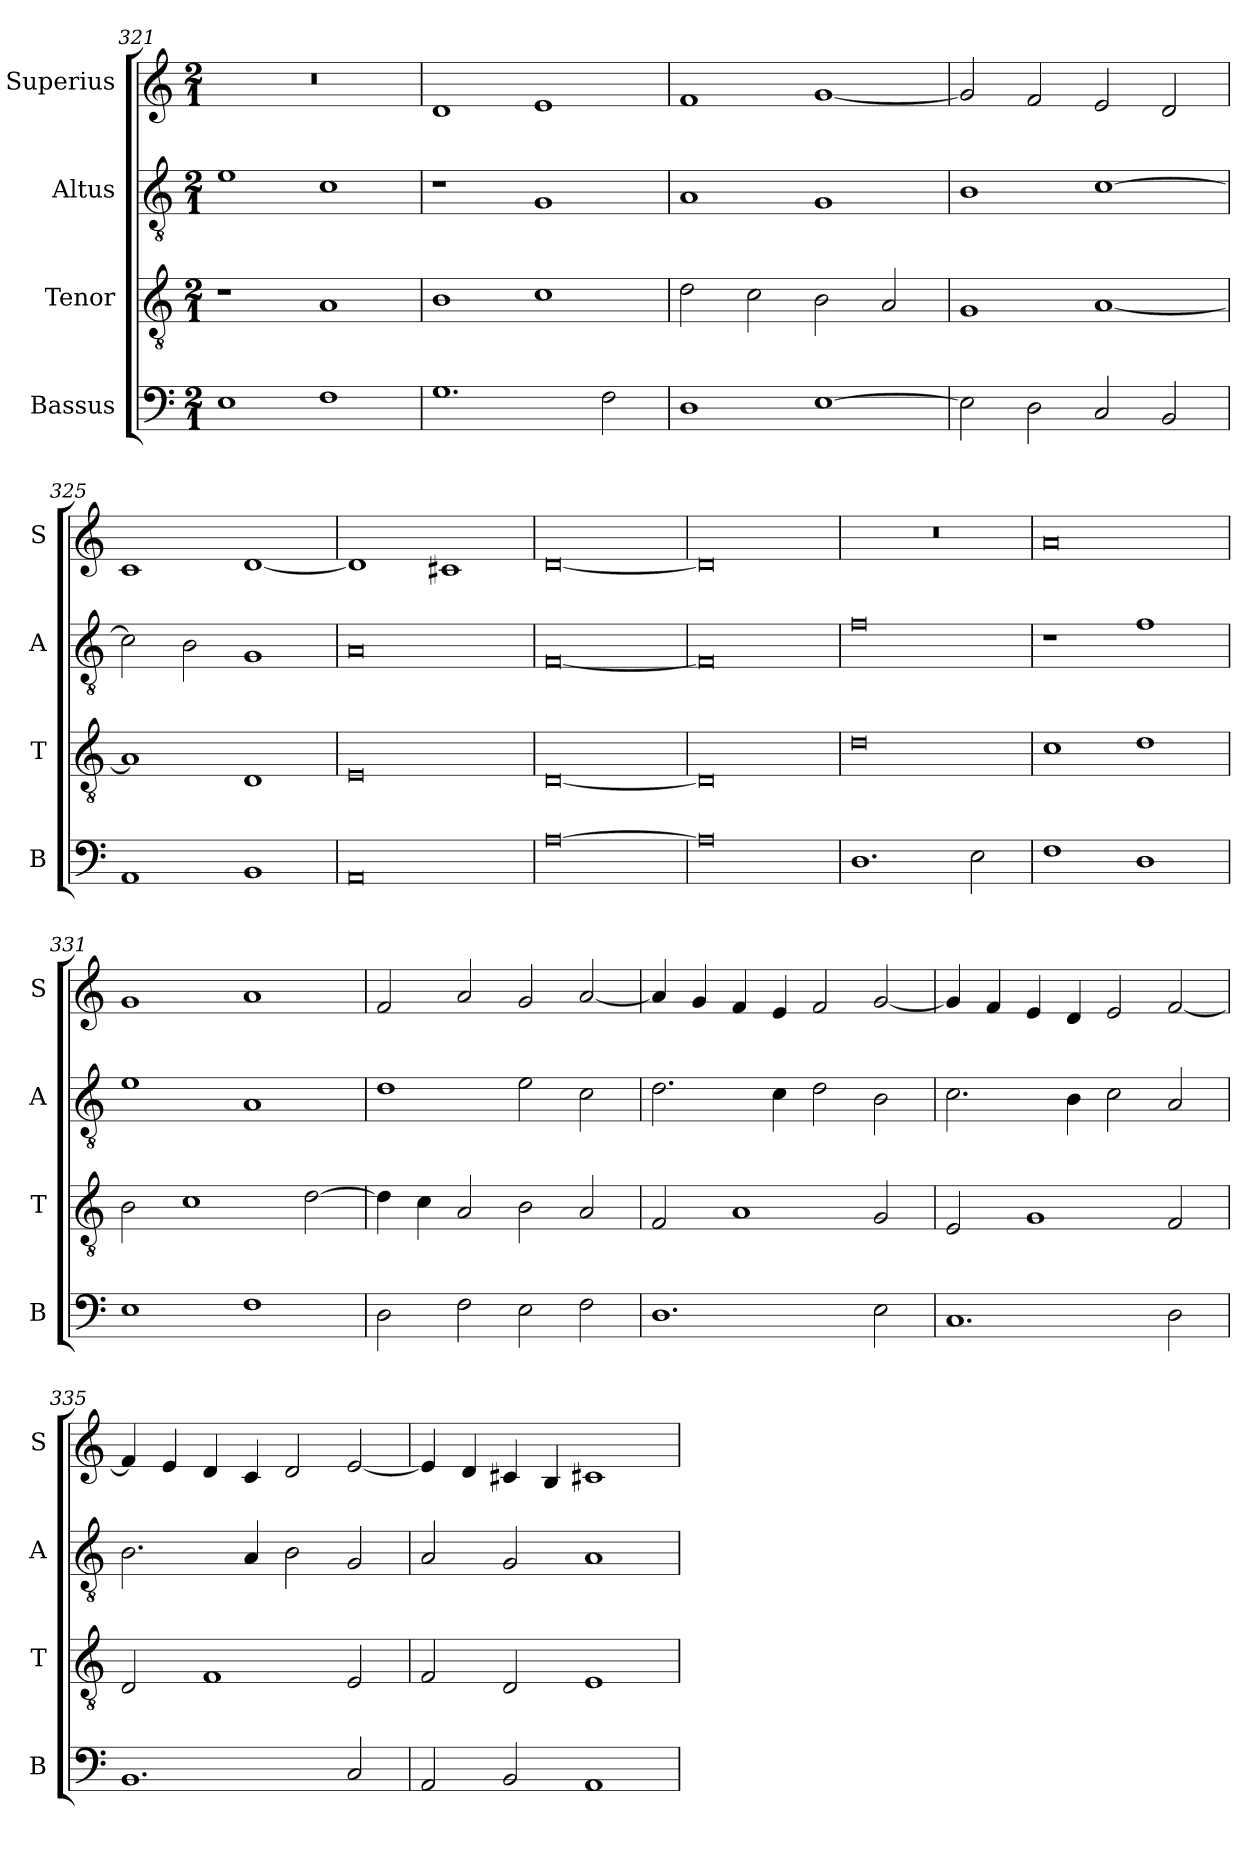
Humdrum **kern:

**kern	**kern	**kern	**kern
*part4	*part3	*part2	*part1
*staff4	*staff3	*staff2	*staff1
*I"Bassus	*I"Tenor	*I"Altus	*I"Superius
*I'B	*I'T	*I'A	*I'S
*clefF4	*clefGv2	*clefGv2	*clefG2
*k[]	*k[]	*k[]	*k[]
*M2/1	*M2/1	*M2/1	*M2/1
=321	=321	=321	=321
1E	1r	1e	0r
1F	1A	1c	.
=322	=322	=322	=322
1.G	1B	1r	1d
.	1c	1G	1e
2F\	.	.	.
=323	=323	=323	=323
1D	2d\	1A	1f
.	2c\	.	.
[1E	2B\	1G	[1g
.	2A/	.	.
=324	=324	=324	=324
2E\]	1G	1B	2g/]
2D\	.	.	2f/
2C/	[1A	[1c	2e/
2BB/	.	.	2d/
=325	=325	=325	=325
1AA	1A]	2c\]	1c
.	.	2B\	.
1BB	1D	1G	[1d
=326	=326	=326	=326
0AA	0E	0A	1d]
.	.	.	1c#X
=327	=327	=327	=327
[0A	[0D	[0F	[0d
=328	=328	=328	=328
0A]	0D]	0F]	0d]
=329	=329	=329	=329
1.D	0d	0f	0r
2E\	.	.	.
=330	=330	=330	=330
1F	1c	1r	0a
1D	1d	1f	.
=331	=331	=331	=331
1E	2B\	1e	1g
.	1c	.	.
1F	.	1A	1a
.	[2d\	.	.
=332	=332	=332	=332
2D\	4d\]	1d	2f/
.	4c\	.	.
2F\	2A/	.	2a/
2E\	2B\	2e\	2g/
2F\	2A/	2c\	[2a/
=333	=333	=333	=333
1.D	2F/	2.d\	4a/]
.	.	.	4g/
.	1A	.	4f/
.	.	4c\	4e/
.	.	2d\	2f/
2E\	2G/	2B\	[2g/
=334	=334	=334	=334
1.C	2E/	2.c\	4g/]
.	.	.	4f/
.	1G	.	4e/
.	.	4B\	4d/
.	.	2c\	2e/
2D\	2F/	2A/	[2f/
=335	=335	=335	=335
1.BB	2D/	2.B\	4f/]
.	.	.	4e/
.	1F	.	4d/
.	.	4A/	4c/
.	.	2B\	2d/
2C/	2E/	2G/	[2e/
=336	=336	=336	=336
2AA/	2F/	2A/	4e/]
.	.	.	4d/
2BB/	2D/	2G/	4c#X/
.	.	.	4B/
1AA	1E	1A	1c#X
=	=	=	=
*-	*-	*-	*-
